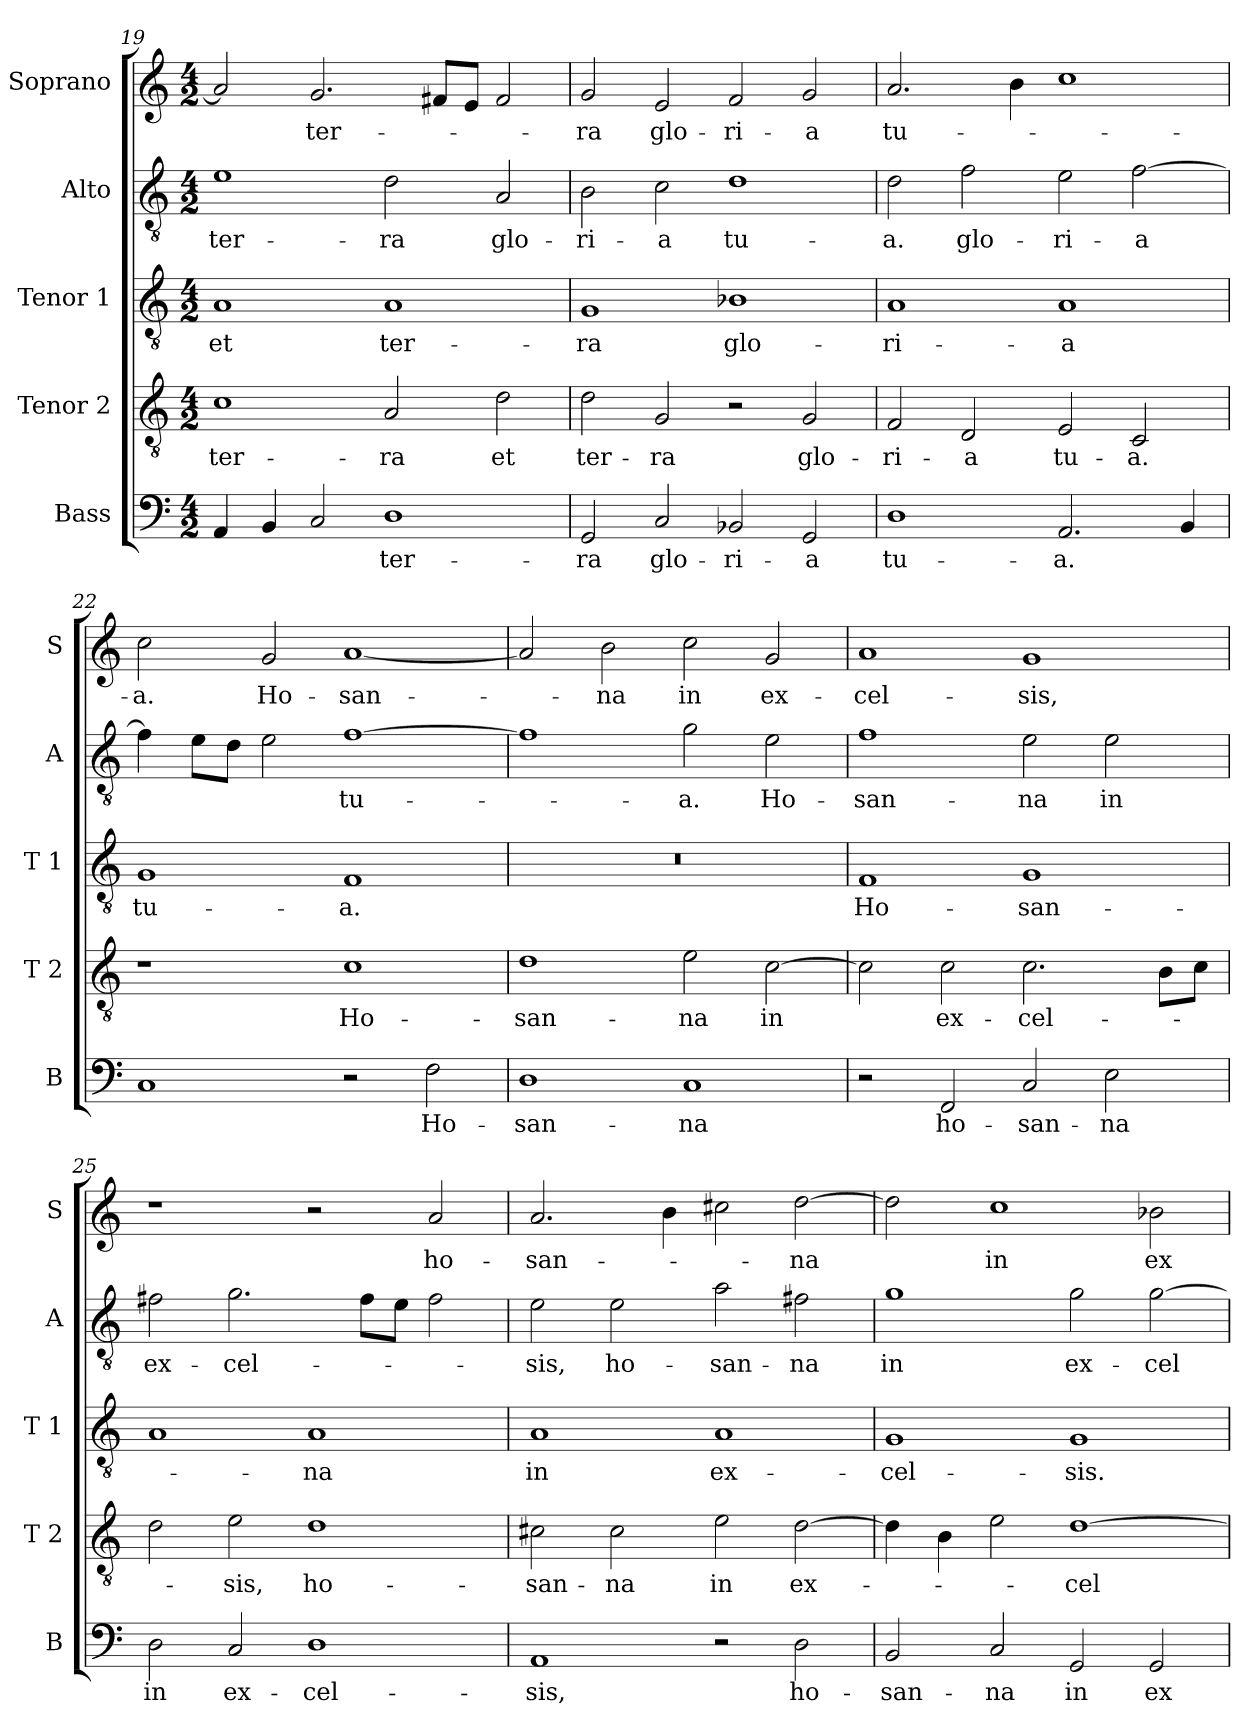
**kern	**text	**kern	**text	**kern	**text	**kern	**text	**kern	**text
*part5	*part5	*part4	*part4	*part3	*part3	*part2	*part2	*part1	*part1
*staff5	*staff5	*staff4	*staff4	*staff3	*staff3	*staff2	*staff2	*staff1	*staff1
*I"Bass	*	*I"Tenor 2	*	*I"Tenor 1	*	*I"Alto	*	*I"Soprano	*
*I'B	*	*I'T 2	*	*I'T 1	*	*I'A	*	*I'S	*
*clefF4	*	*clefGv2	*	*clefGv2	*	*clefGv2	*	*clefG2	*
*k[]	*	*k[]	*	*k[]	*	*k[]	*	*k[]	*
*C:	*	*C:	*	*C:	*	*C:	*	*C:	*
*M4/2	*	*M4/2	*	*M4/2	*	*M4/2	*	*M4/2	*
=19	=19	=19	=19	=19	=19	=19	=19	=19	=19
!	!	!	!LO:LY:b	!	!LO:LY:b	!	!LO:LY:b	!	!
4AA/	.	1c	ter-	1A	et	1e	ter-	2a/]	.
4BB/	.	.	.	.	.	.	.	.	.
!	!	!	!	!	!	!	!	!	!LO:LY:b
2C/	.	.	.	.	.	.	.	2.g/	ter-
!	!LO:LY:b	!	!LO:LY:b	!	!LO:LY:b	!	!LO:LY:b	!	!
1D	ter-	2A/	-ra	1A	ter-	2d\	-ra	.	.
.	.	.	.	.	.	.	.	8f#X/L	.
.	.	.	.	.	.	.	.	8e/J	.
!	!	!	!LO:LY:b	!	!	!	!LO:LY:b	!	!
.	.	2d\	et	.	.	2A/	glo-	2f#/	.
=20	=20	=20	=20	=20	=20	=20	=20	=20	=20
!	!LO:LY:b	!	!LO:LY:b	!	!LO:LY:b	!	!LO:LY:b	!	!LO:LY:b
2GG/	-ra	2d\	ter-	1G	-ra	2B\	-ri-	2g/	-ra
!	!LO:LY:b	!	!LO:LY:b	!	!	!	!LO:LY:b	!	!LO:LY:b
2C/	glo-	2G/	-ra	.	.	2c\	-a	2e/	glo-
!	!LO:LY:b	!	!	!	!LO:LY:b	!	!LO:LY:b	!	!LO:LY:b
2BB-X/	-ri-	2r	.	1B-X	glo-	1d	tu-	2f/	-ri-
!	!LO:LY:b	!	!LO:LY:b	!	!	!	!	!	!LO:LY:b
2GG/	-a	2G/	glo-	.	.	.	.	2g/	-a
!!LO:LB:g=z
=21	=21	=21	=21	=21	=21	=21	=21	=21	=21
!	!LO:LY:b	!	!LO:LY:b	!	!LO:LY:b	!	!LO:LY:b	!	!LO:LY:b
1D	tu-	2F/	-ri-	1A	-ri-	2d\	-a.	2.a/	tu-
!	!	!	!LO:LY:b	!	!	!	!LO:LY:b	!	!
.	.	2D/	-a	.	.	2f\	glo-	.	.
.	.	.	.	.	.	.	.	4b\	.
!	!LO:LY:b	!	!LO:LY:b	!	!LO:LY:b	!	!LO:LY:b	!	!
2.AA/	-a.	2E/	tu-	1A	-a	2e\	-ri-	1cc	.
!	!	!	!LO:LY:b	!	!	!	!LO:LY:b	!	!
.	.	2C/	-a.	.	.	[2f\	-a	.	.
4BB/	.	.	.	.	.	.	.	.	.
=22	=22	=22	=22	=22	=22	=22	=22	=22	=22
!	!	!	!	!	!LO:LY:b	!	!	!	!LO:LY:b
1C	.	1r	.	1G	tu-	4f\]	.	2cc\	-a.
.	.	.	.	.	.	8e\L	.	.	.
.	.	.	.	.	.	8d\J	.	.	.
!	!	!	!	!	!	!	!	!	!LO:LY:b
.	.	.	.	.	.	2e\	.	2g/	Ho-
!	!	!	!LO:LY:b	!	!LO:LY:b	!	!LO:LY:b	!	!LO:LY:b
2r	.	1c	Ho-	1F	-a.	[1f	tu-	[1a	-san-
!	!LO:LY:b	!	!	!	!	!	!	!	!
2F\	Ho-	.	.	.	.	.	.	.	.
=23	=23	=23	=23	=23	=23	=23	=23	=23	=23
!	!LO:LY:b	!	!LO:LY:b	!	!	!	!	!	!
1D	-san-	1d	-san-	0r	.	1f]	.	2a/]	.
!	!	!	!	!	!	!	!	!	!LO:LY:b
.	.	.	.	.	.	.	.	2b\	-na
!	!LO:LY:b	!	!LO:LY:b	!	!	!	!LO:LY:b	!	!LO:LY:b
1C	-na	2e\	-na	.	.	2g\	-a.	2cc\	in
!	!	!	!LO:LY:b	!	!	!	!LO:LY:b	!	!LO:LY:b
.	.	[2c\	in	.	.	2e\	Ho-	2g/	ex-
=24	=24	=24	=24	=24	=24	=24	=24	=24	=24
!	!	!	!	!	!LO:LY:b	!	!LO:LY:b	!	!LO:LY:b
2r	.	2c\]	.	1F	Ho-	1f	-san-	1a	-cel-
!	!LO:LY:b	!	!LO:LY:b	!	!	!	!	!	!
2FF/	ho-	2c\	ex-	.	.	.	.	.	.
!	!LO:LY:b	!	!LO:LY:b	!	!LO:LY:b	!	!LO:LY:b	!	!LO:LY:b
2C/	-san-	2.c\	-cel-	1G	-san-	2e\	-na	1g	-sis,
!	!LO:LY:b	!	!	!	!	!	!LO:LY:b	!	!
2E\	-na	.	.	.	.	2e\	in	.	.
.	.	8B\L	.	.	.	.	.	.	.
.	.	8c\J	.	.	.	.	.	.	.
=25	=25	=25	=25	=25	=25	=25	=25	=25	=25
!	!LO:LY:b	!	!	!	!	!	!LO:LY:b	!	!
2D\	in	2d\	.	1A	.	2f#X\	ex-	1r	.
!	!LO:LY:b	!	!LO:LY:b	!	!	!	!LO:LY:b	!	!
2C/	ex-	2e\	-sis,	.	.	2.g\	-cel-	.	.
!	!LO:LY:b	!	!LO:LY:b	!	!LO:LY:b	!	!	!	!
1D	-cel-	1d	ho-	1A	-na	.	.	2r	.
.	.	.	.	.	.	8f#\L	.	.	.
.	.	.	.	.	.	8e\J	.	.	.
!	!	!	!	!	!	!	!	!	!LO:LY:b
.	.	.	.	.	.	2f#\	.	2a/	ho-
!!LO:LB:g=z
=26	=26	=26	=26	=26	=26	=26	=26	=26	=26
!	!LO:LY:b	!	!LO:LY:b	!	!LO:LY:b	!	!LO:LY:b	!	!LO:LY:b
1AA	-sis,	2c#X\	-san-	1A	in	2e\	-sis,	2.a/	-san-
!	!	!	!LO:LY:b	!	!	!	!LO:LY:b	!	!
.	.	2c#\	-na	.	.	2e\	ho-	.	.
.	.	.	.	.	.	.	.	4b\	.
!	!	!	!LO:LY:b	!	!LO:LY:b	!	!LO:LY:b	!	!
2r	.	2e\	in	1A	ex-	2a\	-san-	2cc#X\	.
!	!LO:LY:b	!	!LO:LY:b	!	!	!	!LO:LY:b	!	!LO:LY:b
2D\	ho-	[2d\	ex-	.	.	2f#X\	-na	[2dd\	-na
=27	=27	=27	=27	=27	=27	=27	=27	=27	=27
!	!LO:LY:b	!	!	!	!LO:LY:b	!	!LO:LY:b	!	!
2BB/	-san-	4d\]	.	1G	-cel-	1g	in	2dd\]	.
.	.	4B\	.	.	.	.	.	.	.
!	!LO:LY:b	!	!	!	!	!	!	!	!LO:LY:b
2C/	-na	2e\	.	.	.	.	.	1cc	in
!	!LO:LY:b	!	!LO:LY:b	!	!LO:LY:b	!	!LO:LY:b	!	!
2GG/	in	[1d	-cel-	1G	-sis.	2g\	ex-	.	.
!	!LO:LY:b	!	!	!	!	!	!LO:LY:b	!	!LO:LY:b
2GG/	ex-	.	.	.	.	[2g\	-cel-	2b-X\	ex-
=	=	=	=	=	=	=	=	=	=
*-	*-	*-	*-	*-	*-	*-	*-	*-	*-
